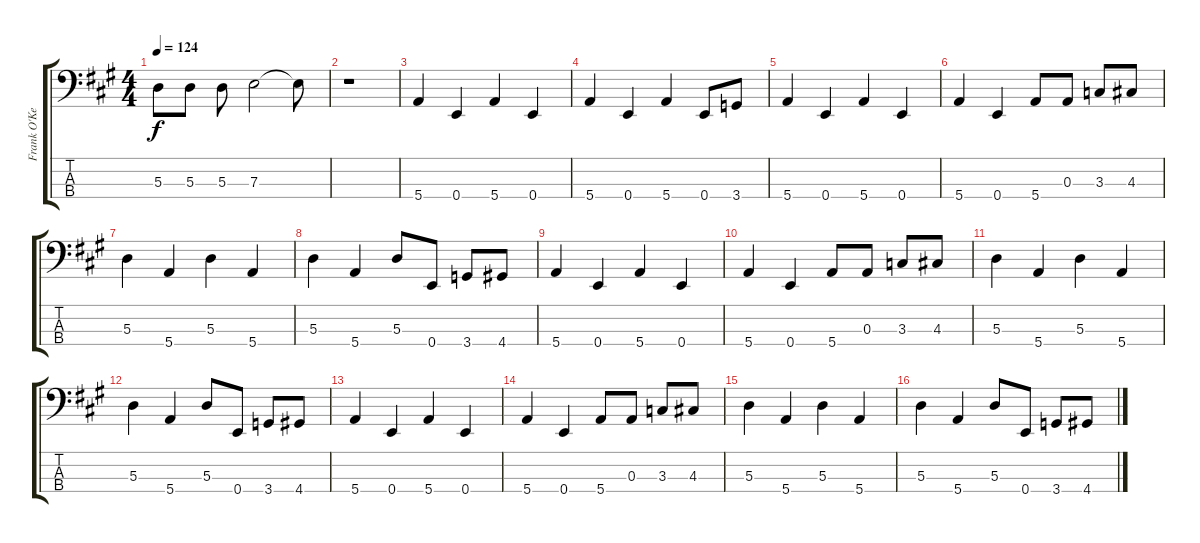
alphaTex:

\track ("Frank O'Keefe Bass" "Frank O'Ke") {instrument electricbassfinger}
\staff {score tabs}
\tuning (G2 D2 A1 E1) {hide}
\ts (4 4)
\tempo 124
\clef f4
\ks a
5.3.8{dy f} 5.3.8 5.3.8 7.3.2 7.3{t}.8 |
r.1 |
5.4.4 0.4.4 5.4.4 0.4.4 |
5.4.4 0.4.4 5.4.4 0.4.8 3.4.8 |
5.4.4 0.4.4 5.4.4 0.4.4 |
5.4.4 0.4.4 5.4.8 0.3.8 3.3.8 4.3.8 |
5.3.4 5.4.4 5.3.4 5.4.4 |
5.3.4 5.4.4 5.3.8 0.4.8 3.4.8 4.4.8 |
5.4.4 0.4.4 5.4.4 0.4.4 |
5.4.4 0.4.4 5.4.8 0.3.8 3.3.8 4.3.8 |
5.3.4 5.4.4 5.3.4 5.4.4 |
5.3.4 5.4.4 5.3.8 0.4.8 3.4.8 4.4.8 |
5.4.4 0.4.4 5.4.4 0.4.4 |
5.4.4 0.4.4 5.4.8 0.3.8 3.3.8 4.3.8 |
5.3.4 5.4.4 5.3.4 5.4.4 |
5.3.4 5.4.4 5.3.8 0.4.8 3.4.8 4.4.8
